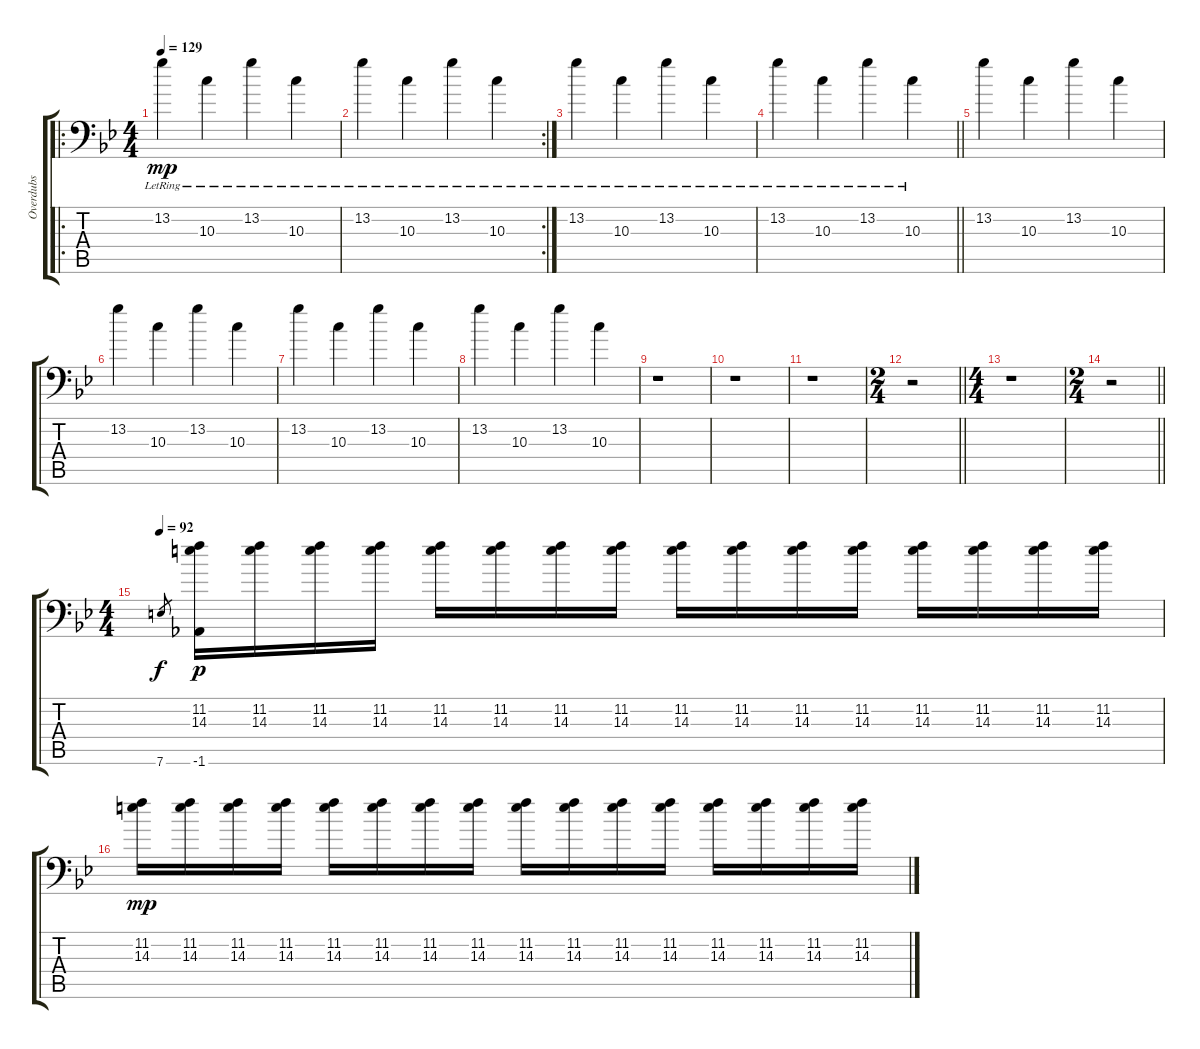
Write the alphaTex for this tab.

\track ("Overdubs" "Overdubs") {instrument overdrivenguitar}
\staff {score tabs}
\tuning (B3 Gb3 D3 A2 E2 A1) {hide}
\ro
\ts (4 4)
\tempo 129
\clef f4
\ks bb
13.2{lr}.4{dy mp} 10.3{lr}.4 13.2{lr}.4 10.3{lr}.4 |
\rc 2
13.2{lr}.4 10.3{lr}.4 13.2{lr}.4 10.3{lr}.4 |
13.2{lr}.4 10.3{lr}.4 13.2{lr}.4 10.3{lr}.4 |
\barLineRight lightlight
13.2{lr}.4 10.3{lr}.4 13.2{lr}.4 10.3{lr}.4 |
13.2.4 10.3.4 13.2.4 10.3.4 |
13.2.4 10.3.4 13.2.4 10.3.4 |
13.2.4 10.3.4 13.2.4 10.3.4 |
13.2.4 10.3.4 13.2.4 10.3.4 |
r.1 |
r.1 |
r.1 |
\ts (2 4)
\barLineRight lightlight
r.2 |
\ts (4 4)
r.1 |
\ts (2 4)
\barLineRight lightlight
r.2 |
\ts (4 4)
\tempo 92
7.6.8{gr dy f} (11.2 14.3 -1.6).16{dy p} (11.2 14.3).16 (11.2 14.3).16 (11.2 14.3).16 (11.2 14.3).16 (11.2 14.3).16 (11.2 14.3).16 (11.2 14.3).16 (11.2 14.3).16 (11.2 14.3).16 (11.2 14.3).16 (11.2 14.3).16 (11.2 14.3).16 (11.2 14.3).16 (11.2 14.3).16 (11.2 14.3).16 |
(11.2 14.3).16{dy mp} (11.2 14.3).16 (11.2 14.3).16 (11.2 14.3).16 (11.2 14.3).16 (11.2 14.3).16 (11.2 14.3).16 (11.2 14.3).16 (11.2 14.3).16 (11.2 14.3).16 (11.2 14.3).16 (11.2 14.3).16 (11.2 14.3).16 (11.2 14.3).16 (11.2 14.3).16 (11.2 14.3).16
